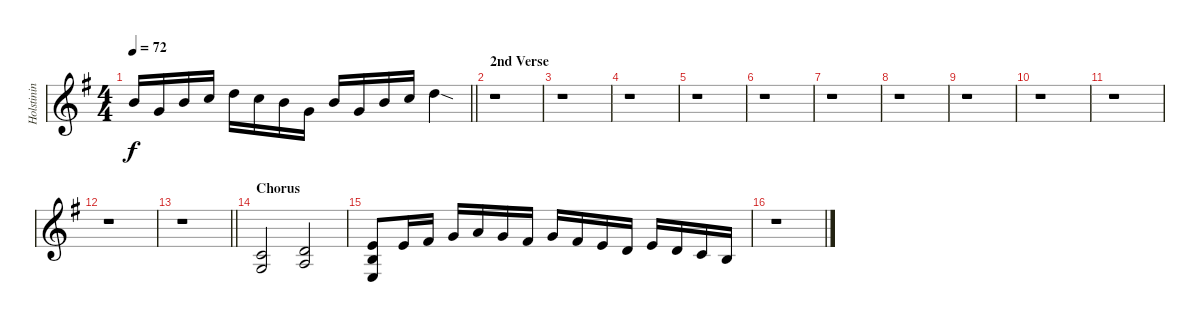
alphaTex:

\track ("Holstinin" "Holstinin") {instrument distortionguitar}
\staff {score}
\tuning (E4 B3 G3 D3 A2 E2) {hide}
\ts (4 4)
\tempo 72
\clef g2
\barLineRight lightlight
\ks eminor
4.3.16{dy f} 5.4.16 4.3.16 5.3.16 7.3.16 5.3.16 4.3.16 5.4.16 4.3.16 5.4.16 4.3.16 5.3.16 7.3{sod}.4 |
\section ("" "2nd Verse")
r.1 |
r.1 |
r.1 |
r.1 |
r.1 |
r.1 |
r.1 |
r.1 |
r.1 |
r.1 |
r.1 |
\barLineRight lightlight
r.1 |
\section ("" "Chorus ")
(3.5 3.6).2 (5.5 5.6).2 |
(2.4 2.5 0.6).8 2.4.16 4.4.16 5.4.16 2.3.16 5.4.16 4.4.16 5.4.16 4.4.16 2.4.16 5.5.16 2.4.16 5.5.16 3.5.16 2.5.16 |
r.1
